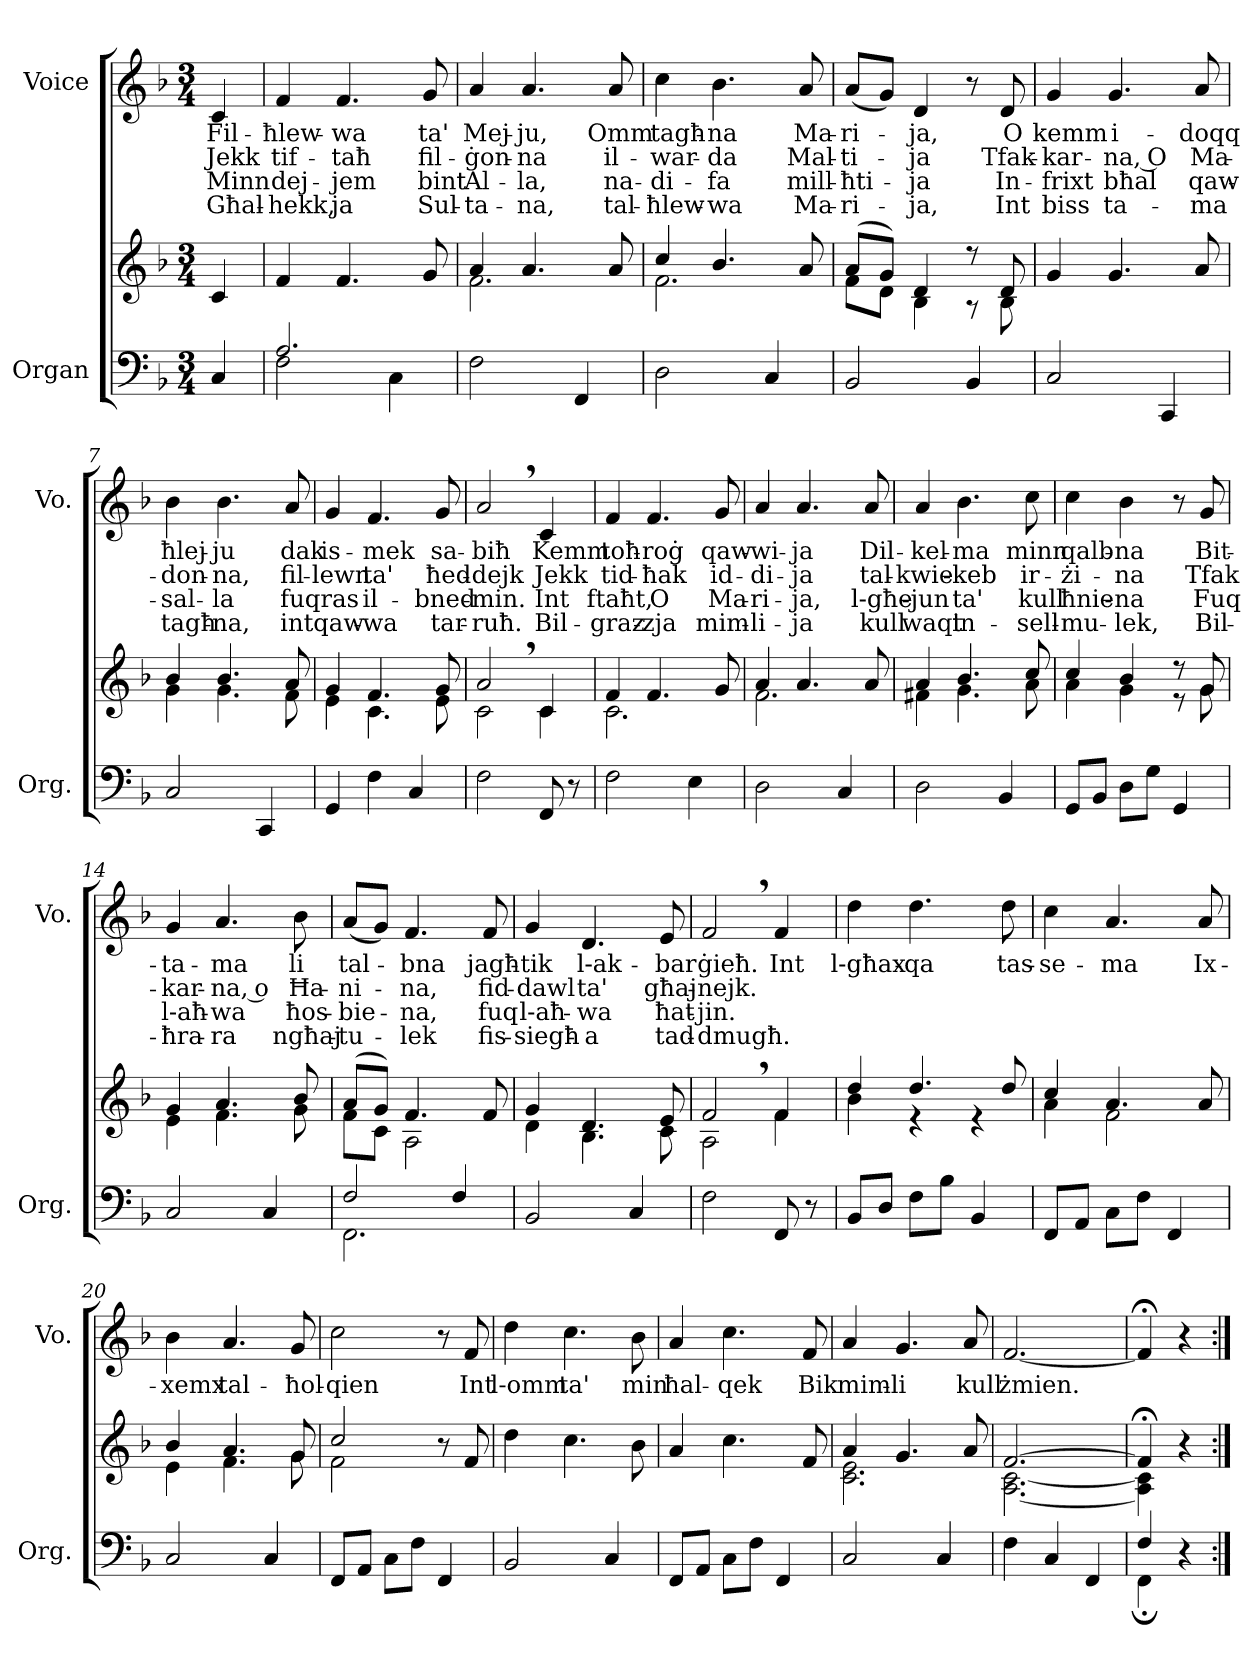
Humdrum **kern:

**kern	**kern	**kern	**text	**text	**text	**text
*part2	*part2	*part1	*part1	*part1	*part1	*part1
*staff3	*staff2	*staff1	*staff1	*staff1	*staff1	*staff1
*I"Organ	*	*I"Voice	*	*	*	*
*I'Org.	*	*I'Vo.	*	*	*	*
*clefF4	*clefG2	*clefG2	*	*	*	*
*k[b-]	*k[b-]	*k[b-]	*	*	*	*
*M3/4	*M3/4	*M3/4	*	*	*	*
=1	=1	=1	=1	=1	=1	=1
!	!	!	!LO:LY:b	!LO:LY:b	!LO:LY:b	!LO:LY:b
4C/	4c/	4c/	Fil-	Jekk	Minn	Għal-
=2	=2	=2	=2	=2	=2	=2
*^	*	*	*	*	*	*
!	!	!	!	!LO:LY:b	!LO:LY:b	!LO:LY:b	!LO:LY:b
2.A/	2F\	4f/	4f/	-ħlew-	tif-	dej-	-hekk,
!	!	!	!	!LO:LY:b	!LO:LY:b	!LO:LY:b	!LO:LY:b
.	.	4.f/	4.f/	-wa	-taħ	-jem	ja
.	4C\	.	.	.	.	.	.
!	!	!	!	!LO:LY:b	!LO:LY:b	!LO:LY:b	!LO:LY:b
.	.	8g/	8g/	ta'	fil-	bint	Sul-
*v	*v	*	*	*	*	*	*
=3	=3	=3	=3	=3	=3	=3
*	*^	*	*	*	*	*
!	!	!	!	!LO:LY:b	!LO:LY:b	!LO:LY:b	!LO:LY:b
2F\	4a/	2.f\	4a/	Mej-	-ġon-	Al-	-ta-
!	!	!	!	!LO:LY:b	!LO:LY:b	!LO:LY:b	!LO:LY:b
.	4.a/	.	4.a/	-ju,	-na	-la,	-na,
4FF/	.	.	.	.	.	.	.
!	!	!	!	!LO:LY:b	!LO:LY:b	!LO:LY:b	!LO:LY:b
.	8a/	.	8a/	Omm	il-	na-	tal-
=4	=4	=4	=4	=4	=4	=4	=4
!	!	!	!	!LO:LY:b	!LO:LY:b	!LO:LY:b	!LO:LY:b
2D\	4cc/	2.f\	4cc\	tagħ-	-war-	-di-	-ħlew-
!	!	!	!	!LO:LY:b	!LO:LY:b	!LO:LY:b	!LO:LY:b
.	4.b-/	.	4.b-\	-na	-da	-fa	-wa
4C/	.	.	.	.	.	.	.
!	!	!	!	!LO:LY:b	!LO:LY:b	!LO:LY:b	!LO:LY:b
.	8a/	.	8a/	Ma-	Mal-	mill-	Ma-
=5	=5	=5	=5	=5	=5	=5	=5
!	!	!	!	!LO:LY:b	!LO:LY:b	!LO:LY:b	!LO:LY:b
2BB-/	(8a/L	8f\L	(8a/L	-ri-	-ti-	-ħti-	-ri-
.	8g/J)	8d\J	8g/J)	.	.	.	.
!	!	!	!	!LO:LY:b	!LO:LY:b	!LO:LY:b	!LO:LY:b
.	4d/	4B-\	4d/	-ja,	-ja	-ja	-ja,
4BB-/	8r	8r	8r	.	.	.	.
!	!	!	!	!LO:LY:b	!LO:LY:b	!LO:LY:b	!LO:LY:b
.	8d/	8B-\	8d/	O	Tfak-	In-	Int
=6	=6	=6	=6	=6	=6	=6	=6
!	!	!	!	!LO:LY:b	!LO:LY:b	!LO:LY:b	!LO:LY:b
*	*v	*v	*	*	*	*	*
2C/	4g/	4g/	kemm	-kar-	-frixt	biss
!	!	!	!LO:LY:b	!LO:LY:b	!LO:LY:b	!LO:LY:b
.	4.g/	4.g/	i-	-na, O	bħal	ta-
4CC/	.	.	.	.	.	.
!	!	!	!LO:LY:b	!LO:LY:b	!LO:LY:b	!LO:LY:b
.	8a/	8a/	-doqq	Ma-	qaw-	-ma
=7	=7	=7	=7	=7	=7	=7
*	*^	*	*	*	*	*
!	!	!	!	!LO:LY:b	!LO:LY:b	!LO:LY:b	!LO:LY:b
2C/	4b-/	4g\	4b-\	ħlej-	-don-	-sal-	tagħ-
!	!	!	!	!LO:LY:b	!LO:LY:b	!LO:LY:b	!LO:LY:b
.	4.b-/	4.g\	4.b-\	-ju	-na,	-la	-na,
4CC/	.	.	.	.	.	.	.
!	!	!	!	!LO:LY:b	!LO:LY:b	!LO:LY:b	!LO:LY:b
.	8a/	8f\	8a/	dak	fil-	fuq	int
!!LO:LB:g=z
=8	=8	=8	=8	=8	=8	=8	=8
!	!	!	!	!LO:LY:b	!LO:LY:b	!LO:LY:b	!LO:LY:b
4GG/	4g/	4e\	4g/	is-	-lewn	ras	qaw-
!	!	!	!	!LO:LY:b	!LO:LY:b	!LO:LY:b	!LO:LY:b
4F\	4.f/	4.c\	4.f/	-mek	ta'	il-	-wa
4C/	.	.	.	.	.	.	.
!	!	!	!	!LO:LY:b	!LO:LY:b	!LO:LY:b	!LO:LY:b
.	8g/	8e\	8g/	sa-	ħed-	-bned-	tar-
=9	=9	=9	=9	=9	=9	=9	=9
!	!	!	!	!LO:LY:b	!LO:LY:b	!LO:LY:b	!LO:LY:b
2F\	2a,/	2c\	2a,/	-biħ	-dejk	-min.	-ruħ.
!	!	!	!	!LO:LY:b	!LO:LY:b	!LO:LY:b	!LO:LY:b
8FF/	4c/	4c\	4c/	Kemm	Jekk	Int	Bil-
8r	.	.	.	.	.	.	.
=10	=10	=10	=10	=10	=10	=10	=10
!	!	!	!	!LO:LY:b	!LO:LY:b	!LO:LY:b	!LO:LY:b
2F\	4f/	2.c\	4f/	toħ-	tid-	ftaħt,	-graz-
!	!	!	!	!LO:LY:b	!LO:LY:b	!LO:LY:b	!LO:LY:b
.	4.f/	.	4.f/	-roġ	-ħak	O	-zja
4E\	.	.	.	.	.	.	.
!	!	!	!	!LO:LY:b	!LO:LY:b	!LO:LY:b	!LO:LY:b
.	8g/	.	8g/	qaw-	id-	Ma-	mim-
=11	=11	=11	=11	=11	=11	=11	=11
!	!	!	!	!LO:LY:b	!LO:LY:b	!LO:LY:b	!LO:LY:b
2D\	4a/	2.f\	4a/	-wi-	-di-	-ri-	-li-
!	!	!	!	!LO:LY:b	!LO:LY:b	!LO:LY:b	!LO:LY:b
.	4.a/	.	4.a/	-ja	-ja	-ja,	-ja
4C/	.	.	.	.	.	.	.
!	!	!	!	!LO:LY:b	!LO:LY:b	!LO:LY:b	!LO:LY:b
.	8a/	.	8a/	Dil-	tal-	l-għe-	kull
=12	=12	=12	=12	=12	=12	=12	=12
!	!	!	!	!LO:LY:b	!LO:LY:b	!LO:LY:b	!LO:LY:b
2D\	4a/	4f#X\	4a/	-kel-	-kwie-	-jun	waqt
!	!	!	!	!LO:LY:b	!LO:LY:b	!LO:LY:b	!LO:LY:b
.	4.b-/	4.g\	4.b-\	-ma	-keb	ta'	in-
4BB-/	.	.	.	.	.	.	.
!	!	!	!	!LO:LY:b	!LO:LY:b	!LO:LY:b	!LO:LY:b
.	8cc/	8a\	8cc\	minn	ir-	kull	-sell-
=13	=13	=13	=13	=13	=13	=13	=13
!	!	!	!	!LO:LY:b	!LO:LY:b	!LO:LY:b	!LO:LY:b
8GG/L	4cc/	4a\	4cc\	qalb-	-żi-	ħnie-	-mu-
8BB-/J	.	.	.	.	.	.	.
!	!	!	!	!LO:LY:b	!LO:LY:b	!LO:LY:b	!LO:LY:b
8D\L	4b-/	4g\	4b-\	-na	-na	-na	-lek,
8G\J	.	.	.	.	.	.	.
4GG/	8r	8r	8r	.	.	.	.
!	!	!	!	!LO:LY:b	!LO:LY:b	!LO:LY:b	!LO:LY:b
.	8g/	8g\	8g/	Bit-	Tfak-	Fuq	Bil-
=14	=14	=14	=14	=14	=14	=14	=14
!	!	!	!	!LO:LY:b	!LO:LY:b	!LO:LY:b	!LO:LY:b
2C/	4g/	4e\	4g/	-ta-	-kar-	l-aħ-	-ħra-
!	!	!	!	!LO:LY:b	!LO:LY:b	!LO:LY:b	!LO:LY:b
.	4.a/	4.f\	4.a/	-ma	-na, o	-wa	-ra
4C/	.	.	.	.	.	.	.
!	!	!	!	!LO:LY:b	!LO:LY:b	!LO:LY:b	!LO:LY:b
.	8b-/	8g\	8b-\	li	Ħa-	ħos-	ngħaj-
!!LO:LB:g=z
=15	=15	=15	=15	=15	=15	=15	=15
*^	*	*	*	*	*	*	*
!	!	!	!	!	!LO:LY:b	!LO:LY:b	!LO:LY:b	!LO:LY:b
2F/	2.FF\	(8a/L	8f\L	(8a/L	tal-	-ni-	-bie-	-tu-
.	.	8g/J)	8c\J	8g/J)	.	.	.	.
!	!	!	!	!	!LO:LY:b	!LO:LY:b	!LO:LY:b	!LO:LY:b
.	.	4.f/	2A\	4.f/	-bna	-na,	-na,	-lek
4F/	.	.	.	.	.	.	.	.
!	!	!	!	!	!LO:LY:b	!LO:LY:b	!LO:LY:b	!LO:LY:b
.	.	8f/	.	8f/	jagħ-	fid-	fuq	fis-
*v	*v	*	*	*	*	*	*	*
=16	=16	=16	=16	=16	=16	=16	=16
!	!	!	!	!LO:LY:b	!LO:LY:b	!LO:LY:b	!LO:LY:b
2BB-/	4g/	4d\	4g/	-tik	-dawl	l-aħ-	-siegħ-
!	!	!	!	!LO:LY:b	!LO:LY:b	!LO:LY:b	!LO:LY:b
.	4.d/	4.B-\	4.d/	l-ak-	ta'	-wa	-a
4C/	.	.	.	.	.	.	.
!	!	!	!	!LO:LY:b	!LO:LY:b	!LO:LY:b	!LO:LY:b
.	8e/	8c\	8e/	-bar	għaj-	ħat-	tad-
=17	=17	=17	=17	=17	=17	=17	=17
!	!	!	!	!LO:LY:b	!LO:LY:b	!LO:LY:b	!LO:LY:b
2F\	2f,/	2A\	2f,/	ġieħ.	-nejk.	-jin.	-dmugħ.
!	!	!	!	!LO:LY:b	!	!	!
8FF/	4f/	4f\	4f/	Int	.	.	.
8r	.	.	.	.	.	.	.
=18	=18	=18	=18	=18	=18	=18	=18
!	!	!	!	!LO:LY:b	!	!	!
8BB-/L	4dd/	4b-\	4dd\	l-għax-	.	.	.
8D/J	.	.	.	.	.	.	.
!	!	!	!	!LO:LY:b	!	!	!
8F\L	4.dd/	4r	4.dd\	-qa	.	.	.
8B-\J	.	.	.	.	.	.	.
4BB-/	.	4r	.	.	.	.	.
!	!	!	!	!LO:LY:b	!	!	!
.	8dd/	.	8dd\	tas-	.	.	.
=19	=19	=19	=19	=19	=19	=19	=19
!	!	!	!	!LO:LY:b	!	!	!
8FF/L	4cc/	4a\	4cc\	-se-	.	.	.
8AA/J	.	.	.	.	.	.	.
!	!	!	!	!LO:LY:b	!	!	!
8C\L	4.a/	2f\	4.a/	-ma	.	.	.
8F\J	.	.	.	.	.	.	.
4FF/	.	.	.	.	.	.	.
!	!	!	!	!LO:LY:b	!	!	!
.	8a/	.	8a/	Ix-	.	.	.
=20	=20	=20	=20	=20	=20	=20	=20
!	!	!	!	!LO:LY:b	!	!	!
2C/	4b-/	4e\	4b-\	-xemx	.	.	.
!	!	!	!	!LO:LY:b	!	!	!
.	4.a/	4.f\	4.a/	tal-	.	.	.
4C/	.	.	.	.	.	.	.
!	!	!	!	!LO:LY:b	!	!	!
.	8g/	8g\	8g/	-ħol-	.	.	.
!!LO:PB:g=z
=21	=21	=21	=21	=21	=21	=21	=21
!	!	!	!	!LO:LY:b	!	!	!
8FF/L	2cc/	2f\	2cc\	-qien	.	.	.
8AA/J	.	.	.	.	.	.	.
8C\L	.	.	.	.	.	.	.
8F\J	.	.	.	.	.	.	.
4FF/	8r	4ryy	8r	.	.	.	.
!	!	!	!	!LO:LY:b	!	!	!
.	8f/	.	8f/	Int	.	.	.
*	*v	*v	*	*	*	*	*
=22	=22	=22	=22	=22	=22	=22
!	!	!	!LO:LY:b	!	!	!
2BB-/	4dd\	4dd\	l-omm	.	.	.
!	!	!	!LO:LY:b	!	!	!
.	4.cc\	4.cc\	ta'	.	.	.
4C/	.	.	.	.	.	.
!	!	!	!LO:LY:b	!	!	!
.	8b-\	8b-\	min	.	.	.
=23	=23	=23	=23	=23	=23	=23
!	!	!	!LO:LY:b	!	!	!
8FF/L	4a/	4a/	ħal-	.	.	.
8AA/J	.	.	.	.	.	.
!	!	!	!LO:LY:b	!	!	!
8C\L	4.cc\	4.cc\	-qek	.	.	.
8F\J	.	.	.	.	.	.
4FF/	.	.	.	.	.	.
!	!	!	!LO:LY:b	!	!	!
.	8f/	8f/	Bik	.	.	.
=24	=24	=24	=24	=24	=24	=24
*	*^	*	*	*	*	*
!	!	!	!	!LO:LY:b	!	!	!
2C/	4a/	2.c\ 2.e\	4a/	mim-	.	.	.
!	!	!	!	!LO:LY:b	!	!	!
.	4.g/	.	4.g/	-li	.	.	.
4C/	.	.	.	.	.	.	.
!	!	!	!	!LO:LY:b	!	!	!
.	8a/	.	8a/	kull	.	.	.
=25	=25	=25	=25	=25	=25	=25	=25
!	!	!	!	!LO:LY:b	!	!	!
4F\	[2.f/	[2.A\ [2.c\	[2.f/	żmien.	.	.	.
4C/	.	.	.	.	.	.	.
4FF/	.	.	.	.	.	.	.
=26	=26	=26	=26	=26	=26	=26	=26
*^	*	*	*	*	*	*	*
4F/	4FF;\	4f;</]	4A\] 4c\]	4f;</]	.	.	.	.
4r	4ryy	4r	4ryy	4r	.	.	.	.
*v	*v	*	*	*	*	*	*	*
*	*v	*v	*	*	*	*	*
=:|!	=:|!	=:|!	=:|!	=:|!	=:|!	=:|!
*-	*-	*-	*-	*-	*-	*-
